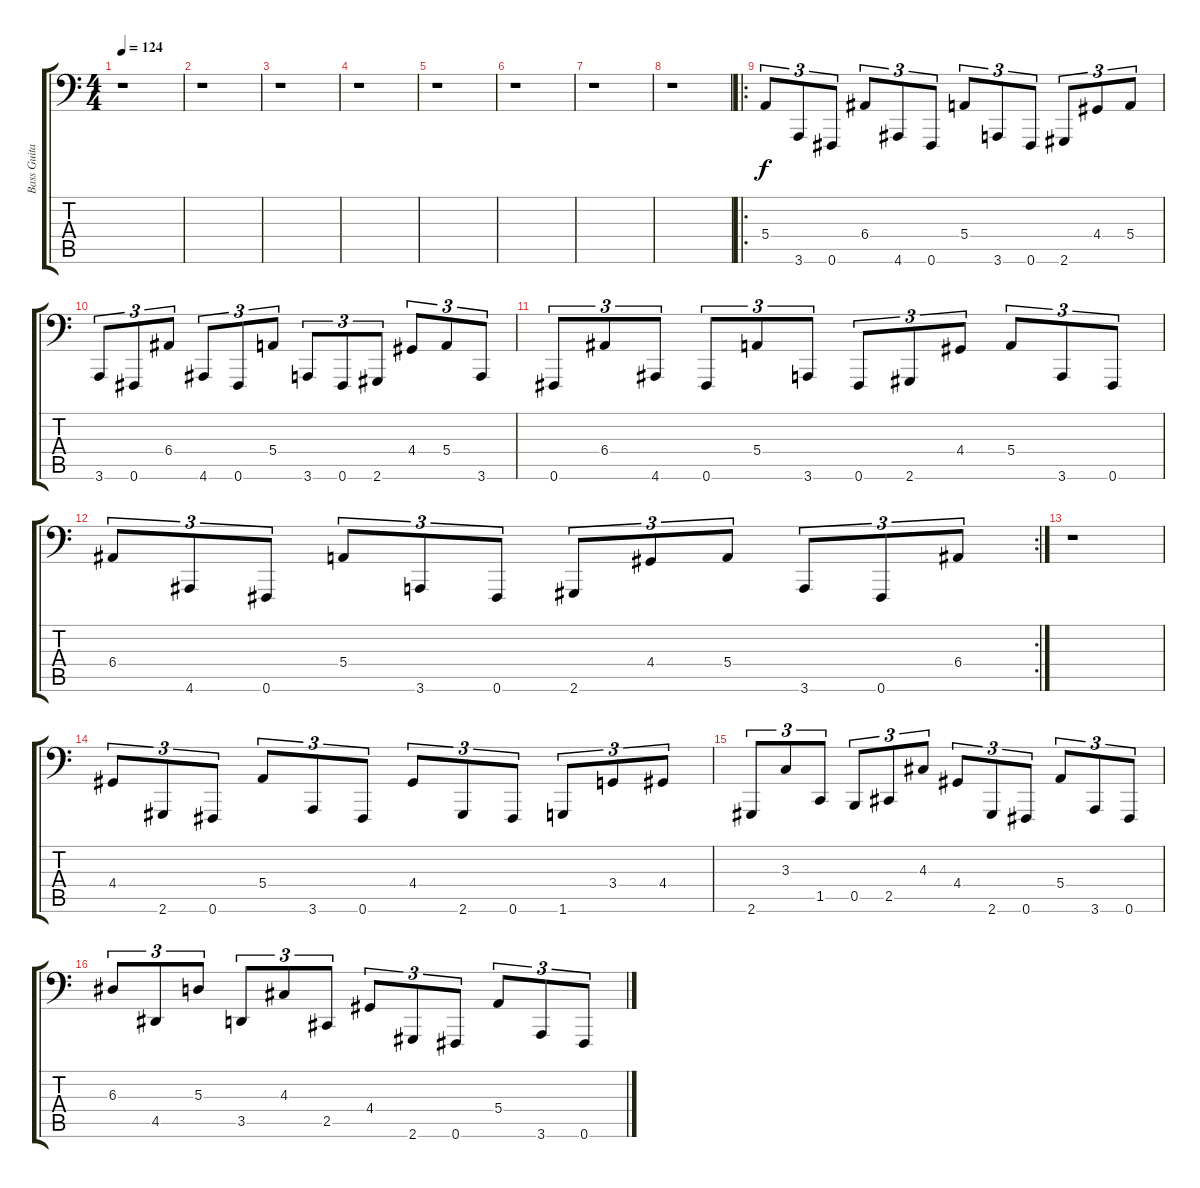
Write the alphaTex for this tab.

\track ("Bass Guitar" "Bass Guita") {instrument electricbasspick}
\staff {score tabs}
\tuning (G2 D2 A1 E1 B0 Gb0) {hide}
\ts (4 4)
\tempo 124
\clef f4
\ks c
r.1{dy f instrument electricbasspick} |
r.1 |
r.1 |
r.1 |
r.1 |
r.1 |
r.1 |
r.1 |
\ro
5.4.8{tu (3 2)} 3.6.8{tu (3 2)} 0.6.8{tu (3 2)} 6.4.8{tu (3 2)} 4.6.8{tu (3 2)} 0.6.8{tu (3 2)} 5.4.8{tu (3 2)} 3.6.8{tu (3 2)} 0.6.8{tu (3 2)} 2.6.8{tu (3 2)} 4.4.8{tu (3 2)} 5.4.8{tu (3 2)} |
3.6.8{tu (3 2)} 0.6.8{tu (3 2)} 6.4.8{tu (3 2)} 4.6.8{tu (3 2)} 0.6.8{tu (3 2)} 5.4.8{tu (3 2)} 3.6.8{tu (3 2)} 0.6.8{tu (3 2)} 2.6.8{tu (3 2)} 4.4.8{tu (3 2)} 5.4.8{tu (3 2)} 3.6.8{tu (3 2)} |
0.6.8{tu (3 2)} 6.4.8{tu (3 2)} 4.6.8{tu (3 2)} 0.6.8{tu (3 2)} 5.4.8{tu (3 2)} 3.6.8{tu (3 2)} 0.6.8{tu (3 2)} 2.6.8{tu (3 2)} 4.4.8{tu (3 2)} 5.4.8{tu (3 2)} 3.6.8{tu (3 2)} 0.6.8{tu (3 2)} |
\rc 2
6.4.8{tu (3 2)} 4.6.8{tu (3 2)} 0.6.8{tu (3 2)} 5.4.8{tu (3 2)} 3.6.8{tu (3 2)} 0.6.8{tu (3 2)} 2.6.8{tu (3 2)} 4.4.8{tu (3 2)} 5.4.8{tu (3 2)} 3.6.8{tu (3 2)} 0.6.8{tu (3 2)} 6.4.8{tu (3 2)} |
r.1 |
4.4.8{tu (3 2)} 2.6.8{tu (3 2)} 0.6.8{tu (3 2)} 5.4.8{tu (3 2)} 3.6.8{tu (3 2)} 0.6.8{tu (3 2)} 4.4.8{tu (3 2)} 2.6.8{tu (3 2)} 0.6.8{tu (3 2)} 1.6.8{tu (3 2)} 3.4.8{tu (3 2)} 4.4.8{tu (3 2)} |
2.6.8{tu (3 2)} 3.3.8{tu (3 2)} 1.5.8{tu (3 2)} 0.5.8{tu (3 2)} 2.5.8{tu (3 2)} 4.3.8{tu (3 2)} 4.4.8{tu (3 2)} 2.6.8{tu (3 2)} 0.6.8{tu (3 2)} 5.4.8{tu (3 2)} 3.6.8{tu (3 2)} 0.6.8{tu (3 2)} |
6.3.8{tu (3 2)} 4.5.8{tu (3 2)} 5.3.8{tu (3 2)} 3.5.8{tu (3 2)} 4.3.8{tu (3 2)} 2.5.8{tu (3 2)} 4.4.8{tu (3 2)} 2.6.8{tu (3 2)} 0.6.8{tu (3 2)} 5.4.8{tu (3 2)} 3.6.8{tu (3 2)} 0.6.8{tu (3 2)}
